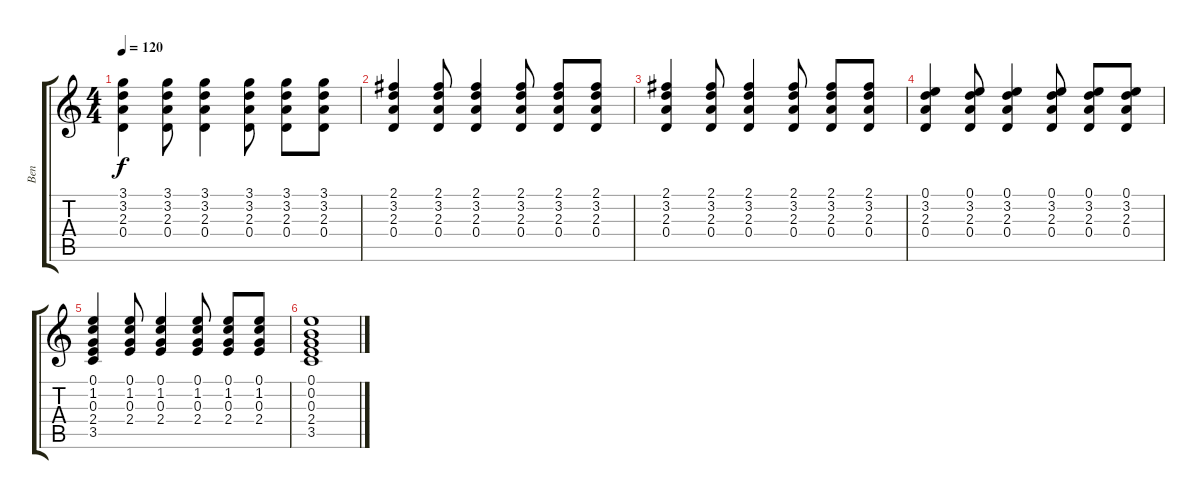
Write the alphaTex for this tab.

\track ("Ben" "Ben") {instrument acousticguitarsteel}
\staff {score tabs}
\tuning (E4 B3 G3 D3 A2 E2) {hide}
\ts (4 4)
\tempo 120
\clef g2
\ks c
(3.1 3.2 2.3 0.4).4{dy f} (3.1 3.2 2.3 0.4).8 (3.1 3.2 2.3 0.4).4 (3.1 3.2 2.3 0.4).8 (3.1 3.2 2.3 0.4).8 (3.1 3.2 2.3 0.4).8 |
(2.1 3.2 2.3 0.4).4 (2.1 3.2 2.3 0.4).8 (2.1 3.2 2.3 0.4).4 (2.1 3.2 2.3 0.4).8 (2.1 3.2 2.3 0.4).8 (2.1 3.2 2.3 0.4).8 |
(2.1 3.2 2.3 0.4).4 (2.1 3.2 2.3 0.4).8 (2.1 3.2 2.3 0.4).4 (2.1 3.2 2.3 0.4).8 (2.1 3.2 2.3 0.4).8 (2.1 3.2 2.3 0.4).8 |
(0.1 3.2 2.3 0.4).4 (0.1 3.2 2.3 0.4).8 (0.1 3.2 2.3 0.4).4 (0.1 3.2 2.3 0.4).8 (0.1 3.2 2.3 0.4).8 (0.1 3.2 2.3 0.4).8 |
(0.1 1.2 0.3 2.4 3.5).4 (0.1 1.2 0.3 2.4).8 (0.1 1.2 0.3 2.4).4 (0.1 1.2 0.3 2.4).8 (0.1 1.2 0.3 2.4).8 (0.1 1.2 0.3 2.4).8 |
(0.1 0.2 0.3 2.4 3.5).1
